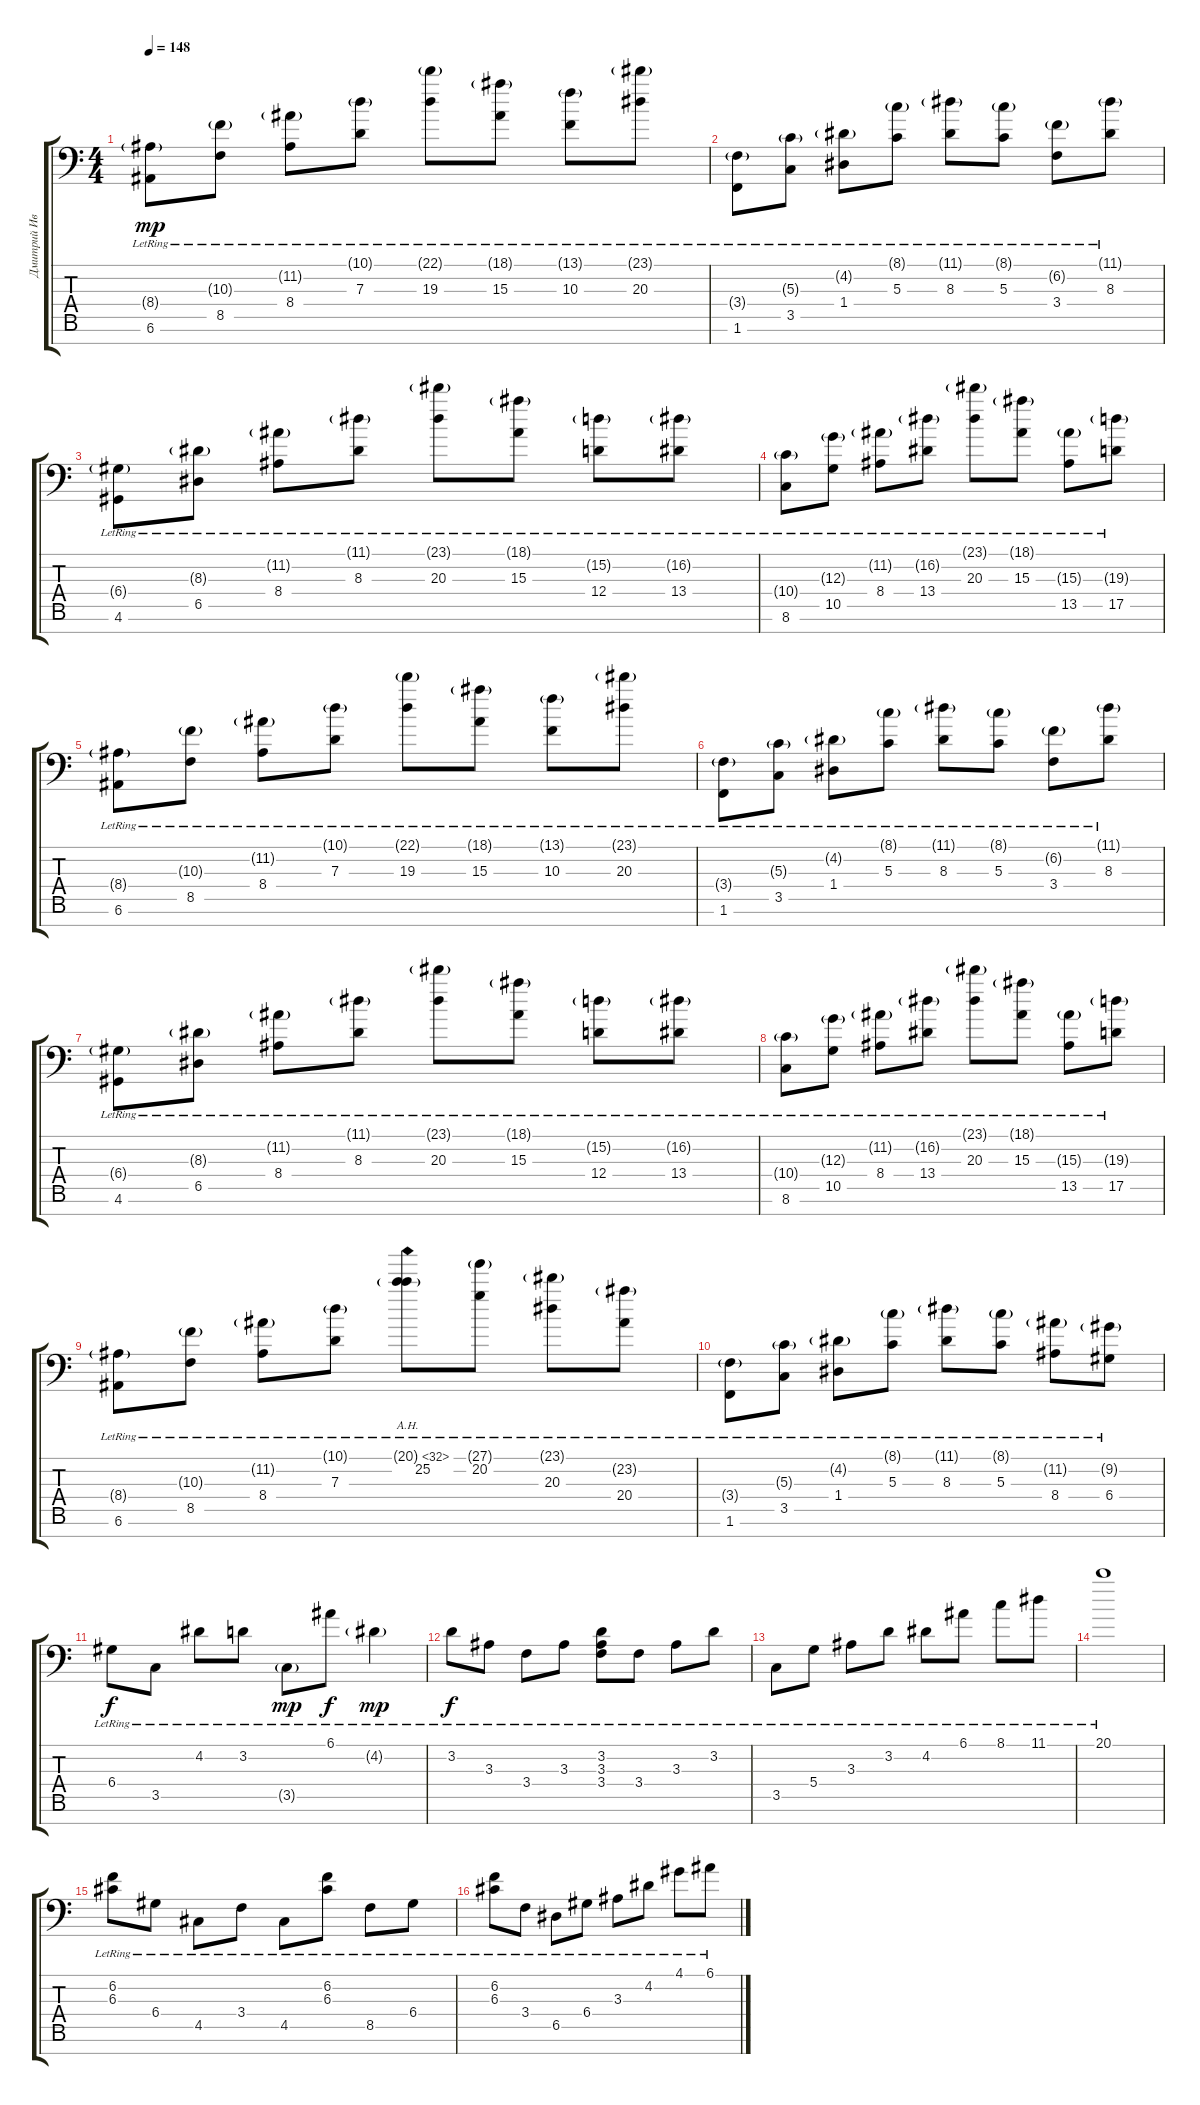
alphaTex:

\track ("Дмитрий Иванов" "Дмитрий Ив") {instrument brightacousticpiano}
\staff {score tabs}
\tuning (E4 B3 G3 D3 A2 E2 A1) {hide}
\ts (4 4)
\tempo 148
\clef f4
\ks c
(8.4{g lr} 6.6{lr}).8{dy mp} (10.3{g lr} 8.5{lr}).8 (11.2{g lr} 8.4{lr}).8 (10.1{g lr} 7.3{lr}).8 (22.1{g lr} 19.3{lr}).8 (18.1{g lr} 15.3{lr}).8 (13.1{g lr} 10.3{lr}).8 (23.1{g lr} 20.3{lr}).8 |
(3.4{g lr} 1.6{lr}).8 (5.3{g lr} 3.5{lr}).8 (4.2{g lr} 1.4{lr}).8 (8.1{g lr} 5.3{lr}).8 (11.1{g lr} 8.3{lr}).8 (8.1{g lr} 5.3{lr}).8 (6.2{g lr} 3.4{lr}).8 (11.1{g lr} 8.3{lr}).8 |
(6.4{g lr} 4.6{lr}).8 (8.3{g lr} 6.5{lr}).8 (11.2{g lr} 8.4{lr}).8 (11.1{g lr} 8.3{lr}).8 (23.1{g lr} 20.3{lr}).8 (18.1{g lr} 15.3{lr}).8 (15.2{g lr} 12.4{lr}).8 (16.2{g lr} 13.4{lr}).8 |
(10.4{g lr} 8.6{lr}).8 (12.3{g lr} 10.5{lr}).8 (11.2{g lr} 8.4{lr}).8 (16.2{g lr} 13.4{lr}).8 (23.1{g lr} 20.3{lr}).8 (18.1{g lr} 15.3{lr}).8 (15.3{g lr} 13.5{lr}).8 (19.3{g lr} 17.5{lr}).8 |
(8.4{g lr} 6.6{lr}).8 (10.3{g lr} 8.5{lr}).8 (11.2{g lr} 8.4{lr}).8 (10.1{g lr} 7.3{lr}).8 (22.1{g lr} 19.3{lr}).8 (18.1{g lr} 15.3{lr}).8 (13.1{g lr} 10.3{lr}).8 (23.1{g lr} 20.3{lr}).8 |
(3.4{g lr} 1.6{lr}).8 (5.3{g lr} 3.5{lr}).8 (4.2{g lr} 1.4{lr}).8 (8.1{g lr} 5.3{lr}).8 (11.1{g lr} 8.3{lr}).8 (8.1{g lr} 5.3{lr}).8 (6.2{g lr} 3.4{lr}).8 (11.1{g lr} 8.3{lr}).8 |
(6.4{g lr} 4.6{lr}).8 (8.3{g lr} 6.5{lr}).8 (11.2{g lr} 8.4{lr}).8 (11.1{g lr} 8.3{lr}).8 (23.1{g lr} 20.3{lr}).8 (18.1{g lr} 15.3{lr}).8 (15.2{g lr} 12.4{lr}).8 (16.2{g lr} 13.4{lr}).8 |
(10.4{g lr} 8.6{lr}).8 (12.3{g lr} 10.5{lr}).8 (11.2{g lr} 8.4{lr}).8 (16.2{g lr} 13.4{lr}).8 (23.1{g lr} 20.3{lr}).8 (18.1{g lr} 15.3{lr}).8 (15.3{g lr} 13.5{lr}).8 (19.3{g lr} 17.5{lr}).8 |
(8.4{g lr} 6.6{lr}).8 (10.3{g lr} 8.5{lr}).8 (11.2{g lr} 8.4{lr}).8 (10.1{g lr} 7.3{lr}).8 (20.1{ah 12 g lr} 25.2{lr}).8 (27.1{g lr} 20.2{lr}).8 (23.1{g lr} 20.3{lr}).8 (23.2{g lr} 20.4{lr}).8 |
(3.4{g lr} 1.6{lr}).8 (5.3{g lr} 3.5{lr}).8 (4.2{g lr} 1.4{lr}).8 (8.1{g lr} 5.3{lr}).8 (11.1{g lr} 8.3{lr}).8 (8.1{g lr} 5.3{lr}).8 (11.2{g lr} 8.4).8 (9.2{g lr} 6.4{lr}).8 |
6.4{lr}.8{dy f} 3.5{lr}.8 4.2{lr}.8 3.2{lr}.8 3.5{g lr}.8{dy mp} 6.1{lr}.8{dy f} 4.2{g lr}.4{dy mp} |
3.2{lr}.8{dy f} 3.3{lr}.8 3.4{lr}.8 3.3{lr}.8 (3.2{lr} 3.3{lr} 3.4{lr}).8 3.4{lr}.8 3.3{lr}.8 3.2{lr}.8 |
3.5{lr}.8 5.4{lr}.8 3.3{lr}.8 3.2{lr}.8 4.2{lr}.8 6.1{lr}.8 8.1{lr}.8 11.1{lr}.8 |
20.1{lr}.1 |
(6.2{lr} 6.3{lr}).8 6.4{lr}.8 4.5{lr}.8 3.4{lr}.8 4.5{lr}.8 (6.2{lr} 6.3{lr}).8 8.5{lr}.8 6.4{lr}.8 |
(6.2{lr} 6.3{lr}).8 3.4{lr}.8 6.5{lr}.8 6.4{lr}.8 3.3{lr}.8 4.2{lr}.8 4.1{lr}.8 6.1{lr}.8
